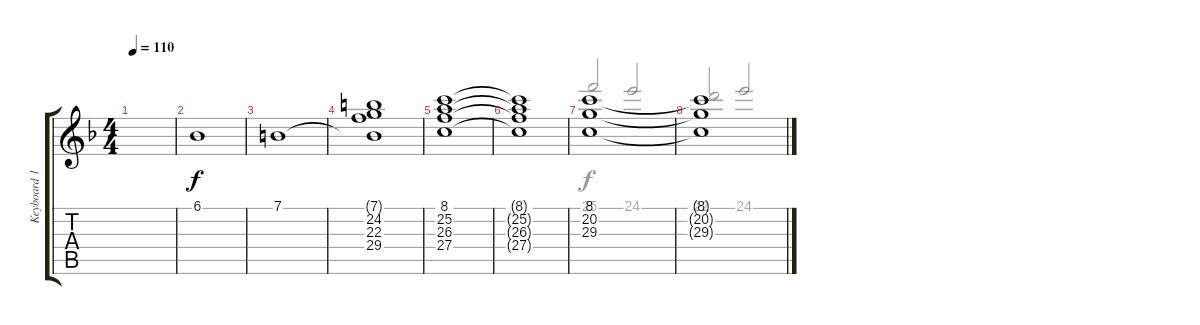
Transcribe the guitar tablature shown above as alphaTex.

\track ("Keyboard 1" "Keyboard 1") {instrument pad4choir}
\staff {score tabs}
\tuning (E4 B3 G3 D3 A2 E2) {hide}
\voice
\ts (4 4)
\tempo 110
\clef g2
\ks f
|
6.1.1 |
7.1.1 |
(7.1{t} 24.2 22.3 29.4).1 |
(8.1 25.2 26.3 27.4).1 |
(8.1{t} 25.2{t} 26.3{t} 27.4{t}).1 |
(8.1 20.2 29.3).1 |
(8.1{t} 20.2{t} 29.3{t}).1 |
|
|
|
|
|
|
|
\voice
\clef g2
\ottava regular
\simile none
\ks f
|
|
|
|
|
|
25.1.2{beam Up} 24.1.2{beam Up} |
22.1.2{beam Up} 24.1.2{beam Up} |
|
|
|
|
|
|
|
